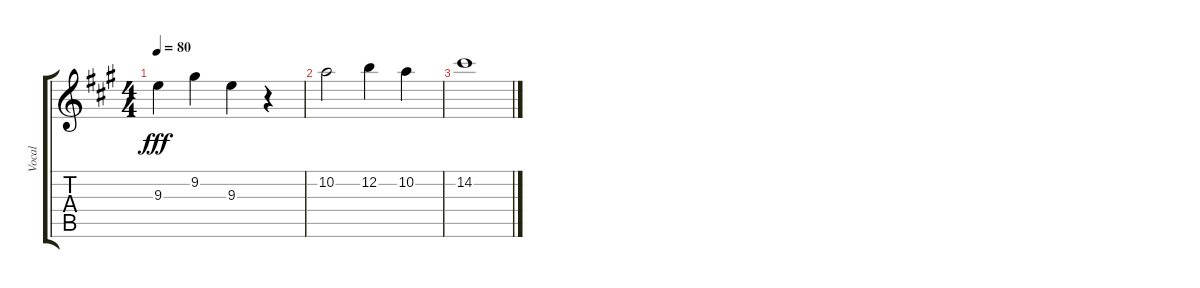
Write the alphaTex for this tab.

\track ("Vocal" "Vocal") {instrument electricguitarclean}
\staff {score tabs}
\tuning (E4 B3 G3 D3 A2 E2) {hide}
\ts (4 4)
\tempo 80
\clef g2
\ks a
9.3.4{dy fff} 9.2.4 9.3.4 r.4 |
10.2.2 12.2.4 10.2.4 |
14.2.1
